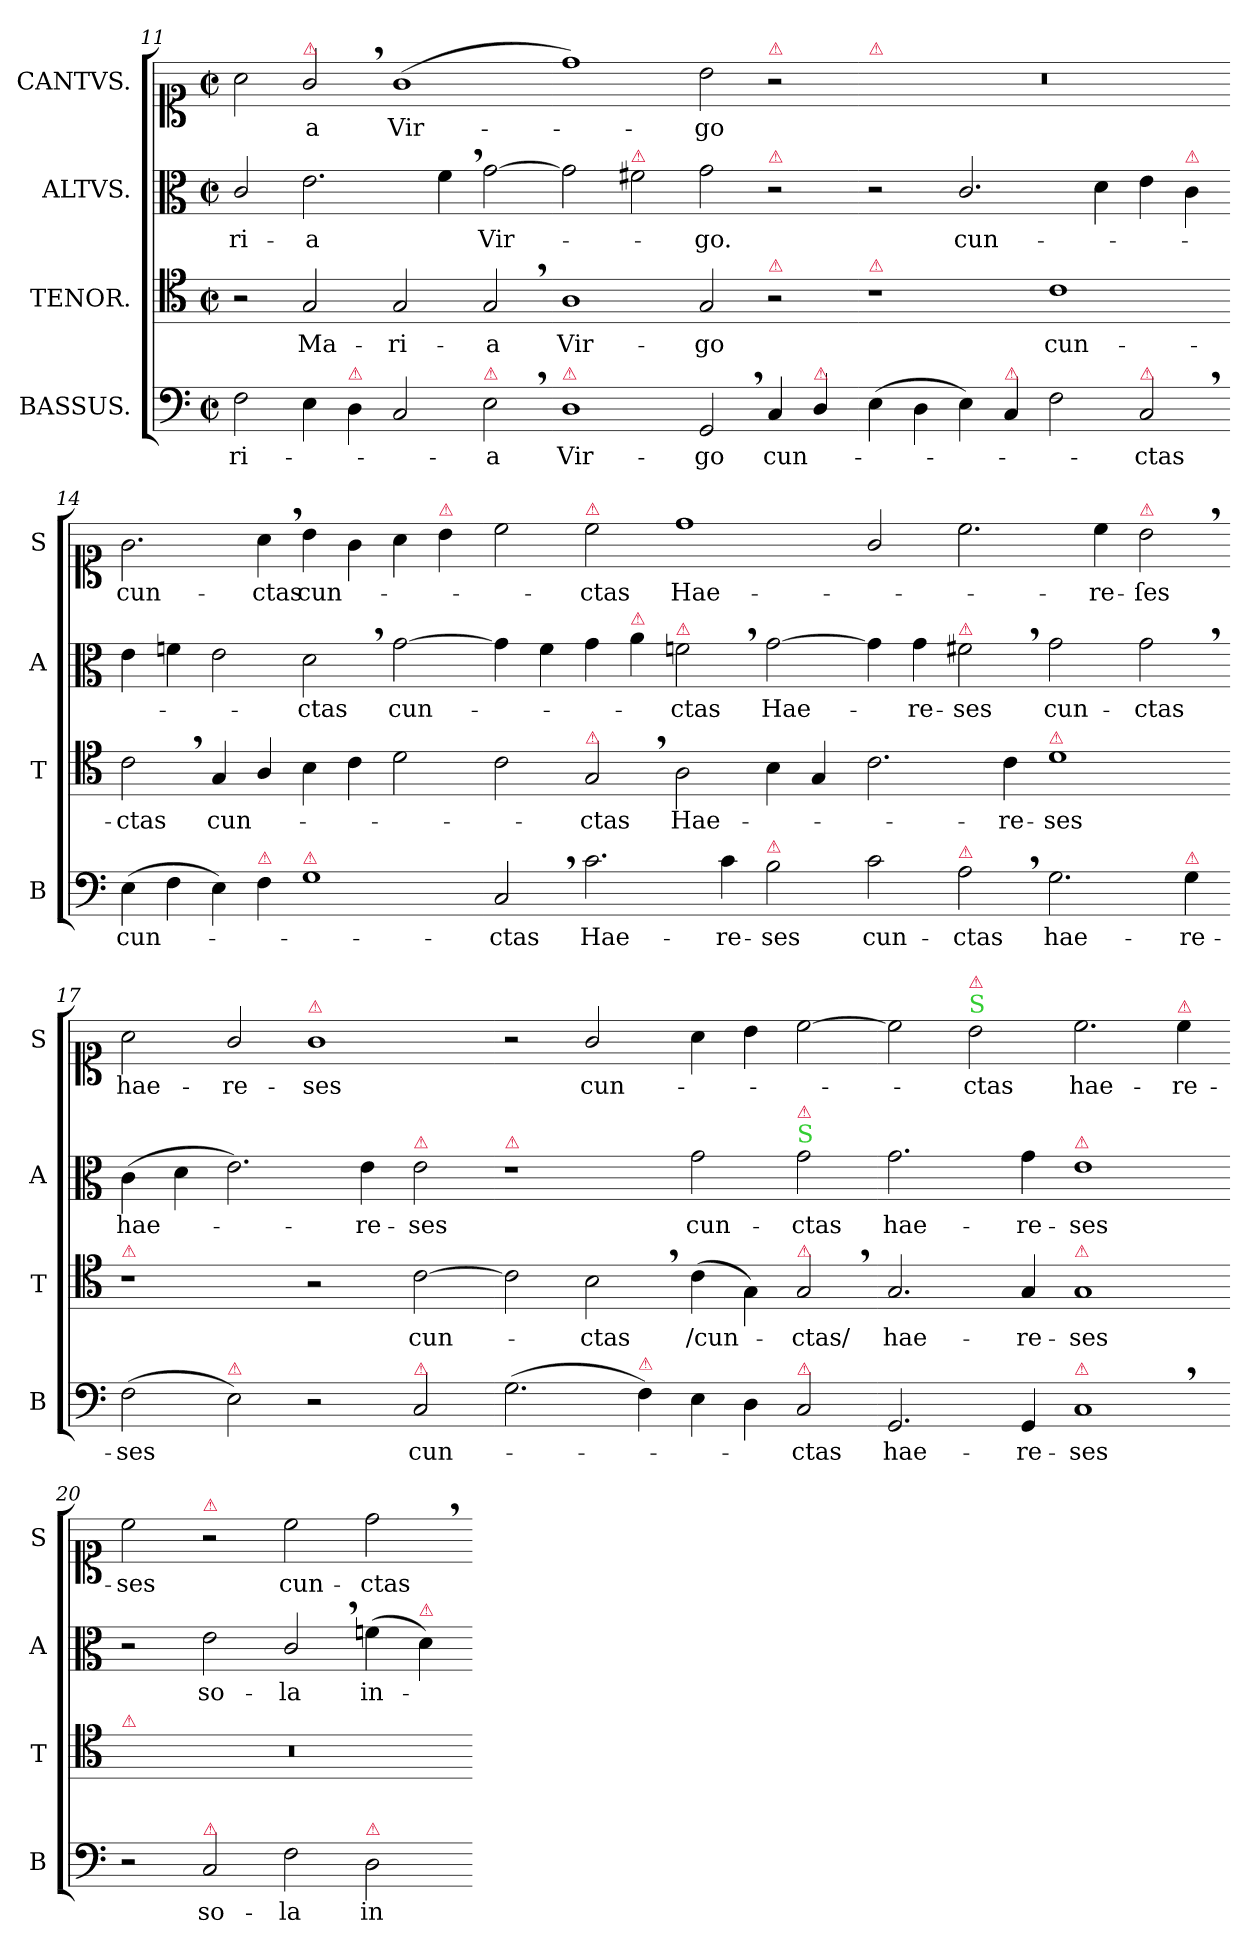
**kern	**text	**kern	**text	**kern	**text	**kern	**text
*part4	*part4	*part3	*part3	*part2	*part2	*part1	*part1
*staff4	*staff4	*staff3	*staff3	*staff2	*staff2	*staff1	*staff1
*I"BASSUS.	*	*I"TENOR.	*	*I"ALTVS.	*	*I"CANTVS.	*
*I'B	*	*I'T	*	*I'A	*	*I'S	*
*clefF4	*	*clefC4	*	*clefC3	*	*clefC1	*
*k[]	*	*k[]	*	*k[]	*	*k[]	*
*M2/1	*	*M2/1	*	*M2/1	*	*M2/1	*
*met(c|)	*	*met(c|)	*	*met(c|)	*	*met(c|)	*
=11	=11	=11	=11	=11	=11	=11	=11
2F\	-ri-	2r	.	2c/	-ri-	2a\	.
!	!	!	!	!	!	!LO:TX:a:color=crimson:t=⚠	!
4E\	.	2G/	Ma-	2.e\	-a	2g,</	-a
!LO:TX:a:color=crimson:t=⚠	!	!	!	!	!	!	!
4D\	.	.	.	.	.	.	.
2C/	.	2G/	-ri-	.	.	(1g\	Vir-
.	.	.	.	4f,<\	.	.	.
!LO:TX:a:color=crimson:t=⚠	!	!	!	!	!	!	!
2E,<\	-a	2G,</	-a	[2g\	Vir-	.	.
=12-	=12-	=12-	=12-	=12-	=12-	=12-	=12-
!LO:TX:a:color=crimson:t=⚠	!	!	!	!	!	!	!
1D\	Vir-	1A\	Vir-	2g\]	.	1dd\)	.
!	!	!	!	!LO:TX:a:color=crimson:t=⚠	!	!	!
.	.	.	.	2f#X\	.	.	.
2GG,</	-go	2G/	-go	2g\	-go.	2b\	-go
!	!	!	!	!	!	!LO:TX:a:color=crimson:t=⚠	!
!	!	!	!	!LO:TX:a:color=crimson:t=⚠	!	!	!
!	!	!LO:TX:a:color=crimson:t=⚠	!	!	!	!	!
4C/	cun-	2r	.	2r	.	2r	.
!LO:TX:a:color=crimson:t=⚠	!	!	!	!	!	!	!
4D/	.	.	.	.	.	.	.
=13-	=13-	=13-	=13-	=13-	=13-	=13-	=13-
!	!	!	!	!	!	!LO:TX:a:color=crimson:t=⚠	!
!	!	!LO:TX:a:color=crimson:t=⚠	!	!	!	!	!
(4E\	.	1r	.	2r	.	0r	.
4D\	.	.	.	.	.	.	.
4E\)	.	.	.	2.c/	cun-	.	.
!LO:TX:a:color=crimson:t=⚠	!	!	!	!	!	!	!
4C/	.	.	.	.	.	.	.
2F\	.	1c\	cun-	.	.	.	.
.	.	.	.	4d\	.	.	.
!LO:TX:a:color=crimson:t=⚠	!	!	!	!	!	!	!
2C,</	-ctas	.	.	4e\	.	.	.
!	!	!	!	!LO:TX:a:color=crimson:t=⚠	!	!	!
.	.	.	.	4c\	.	.	.
=14-	=14-	=14-	=14-	=14-	=14-	=14-	=14-
!	!LO:LY:i	!	!	!	!	!	!
(4E\	cun-	2c,<\	-ctas	4e\	.	2.g\	cun-
4F\	.	.	.	4fn\	.	.	.
4E\)	.	4G/	cun-	2e\	.	.	.
!LO:TX:a:color=crimson:t=⚠	!	!	!	!	!	!	!
4F\	.	4A/	.	.	.	4a,<\	-ctas
!LO:TX:a:color=crimson:t=⚠	!	!	!	!	!	!	!
1G\	.	4B\	.	2d,<\	-ctas	4b\	cun-
.	.	4c\	.	.	.	4g\	.
.	.	2d\	.	[2g\	cun-	4a\	.
!	!	!	!	!	!	!LO:TX:a:color=crimson:t=⚠	!
.	.	.	.	.	.	4b\	.
=15-	=15-	=15-	=15-	=15-	=15-	=15-	=15-
!	!LO:LY:i	!	!	!	!	!	!
2C,</	-ctas	2c\	.	4g\]	.	2cc\	.
.	.	.	.	4f\	.	.	.
!	!	!	!	!	!	!LO:TX:a:color=crimson:t=⚠	!
!	!	!LO:TX:a:color=crimson:t=⚠	!	!	!	!	!
2.c\	Hae-	2G,</	-ctas	4g\	.	2cc\	-ctas
!	!	!	!	!LO:TX:a:color=crimson:t=⚠	!	!	!
.	.	.	.	4a\	.	.	.
!	!	!	!	!LO:TX:a:color=crimson:t=⚠	!	!	!
.	.	2A\	Hae-	2fn,<\	-ctas	1dd\	Hae-
4c\	-re-	.	.	.	.	.	.
!LO:TX:a:color=crimson:t=⚠	!	!	!	!	!	!	!
2B\	-ses	4B\	.	[2g\	Hae-	.	.
.	.	4G/	.	.	.	.	.
=16-	=16-	=16-	=16-	=16-	=16-	=16-	=16-
2c\	cun-	2.c\	.	4g\]	.	2g/	.
.	.	.	.	4g\	-re-	.	.
!	!	!	!	!LO:TX:a:color=crimson:t=⚠	!	!	!
!LO:TX:a:color=crimson:t=⚠	!	!	!	!	!	!	!
2A,<\	-ctas	.	.	2f#X,<\	-ses	2.cc\	.
.	.	4c\	-re-	.	.	.	.
!	!	!LO:TX:a:color=crimson:t=⚠	!	!	!	!	!
2.G\	hae-	1d\	-ses	2g\	cun-	.	.
.	.	.	.	.	.	4cc\	-re-
!	!	!	!	!	!	!LO:TX:a:color=crimson:t=⚠	!
.	.	.	.	2g,<\	-ctas	2b,<\	-ſes
!LO:TX:a:color=crimson:t=⚠	!	!	!	!	!	!	!
4G\	-re-	.	.	.	.	.	.
=17-	=17-	=17-	=17-	=17-	=17-	=17-	=17-
!	!	!LO:TX:a:color=crimson:t=⚠	!	!	!	!	!
(2F\	-ses	1r	.	(4c\	hae-	2a\	hae-
.	.	.	.	4d\	.	.	.
!LO:TX:a:color=crimson:t=⚠	!	!	!	!	!	!	!
2E\)	.	.	.	2.e\)	.	2g/	-re-
!	!	!	!	!	!	!LO:TX:a:color=crimson:t=⚠	!
2r	.	2r	.	.	.	1g\	-ses
.	.	.	.	4e\	-re-	.	.
!	!	!	!	!LO:TX:a:color=crimson:t=⚠	!	!	!
!LO:TX:a:color=crimson:t=⚠	!	!	!	!	!	!	!
2C/	cun-	[2c\	cun-	2e\	-ses	.	.
=18-	=18-	=18-	=18-	=18-	=18-	=18-	=18-
!	!	!	!	!LO:TX:a:color=crimson:t=⚠	!	!	!
(2.G\	.	2c\]	.	1r	.	2r	.
.	.	2B,<\	-ctas	.	.	2g/	cun-
!LO:TX:a:color=crimson:t=⚠	!	!	!	!	!	!	!
4F\)	.	.	.	.	.	.	.
4E\	.	(4c\	/cun-	2g\	cun-	4a\	.
4D\	.	4G\)	.	.	.	4b\	.
!	!	!	!	!LO:TX:a:color=limegreen:t=S	!	!	!
!	!	!	!	!LO:TX:a:color=crimson:t=⚠	!	!	!
!	!	!LO:TX:a:color=crimson:t=⚠	!	!	!	!	!
!LO:TX:a:color=crimson:t=⚠	!	!	!	!	!	!	!
2C/	-ctas	2G,</	-ctas/	2g\	-ctas	[2cc\	.
=19-	=19-	=19-	=19-	=19-	=19-	=19-	=19-
2.GG/	hae-	2.G/	hae-	2.g\	hae-	2cc\]	.
!	!	!	!	!	!	!LO:TX:a:color=limegreen:t=S	!
!	!	!	!	!	!	!LO:TX:a:color=crimson:t=⚠	!
.	.	.	.	.	.	2b\	-ctas
4GG/	-re-	4G/	-re-	4g\	-re-	.	.
!	!	!	!	!LO:TX:a:color=crimson:t=⚠	!	!	!
!	!	!LO:TX:a:color=crimson:t=⚠	!	!	!	!	!
!LO:TX:a:color=crimson:t=⚠	!	!	!	!	!	!	!
1C,</	-ses	1G/	-ses	1e\	-ses	2.cc\	hae-
!	!	!	!	!	!	!LO:TX:a:color=crimson:t=⚠	!
.	.	.	.	.	.	4cc\	-re-
=20-	=20-	=20-	=20-	=20-	=20-	=20-	=20-
!	!	!LO:TX:a:color=crimson:t=⚠	!	!	!	!	!
2r	.	0r	.	2r	.	2cc\	-ses
!	!	!	!	!	!	!LO:TX:a:color=crimson:t=⚠	!
!LO:TX:a:color=crimson:t=⚠	!	!	!	!	!	!	!
2C/	so-	.	.	2e\	so-	2r	.
2F\	-la	.	.	2c,</	-la	2cc\	cun-
!LO:TX:a:color=crimson:t=⚠	!	!	!	!	!	!	!
2D\	in-	.	.	(4fn\	in-	2dd,<\	-ctas
!	!	!	!	!LO:TX:a:color=crimson:t=⚠	!	!	!
.	.	.	.	4d\)	.	.	.
=-	=-	=-	=-	=-	=-	=-	=-
*-	*-	*-	*-	*-	*-	*-	*-
